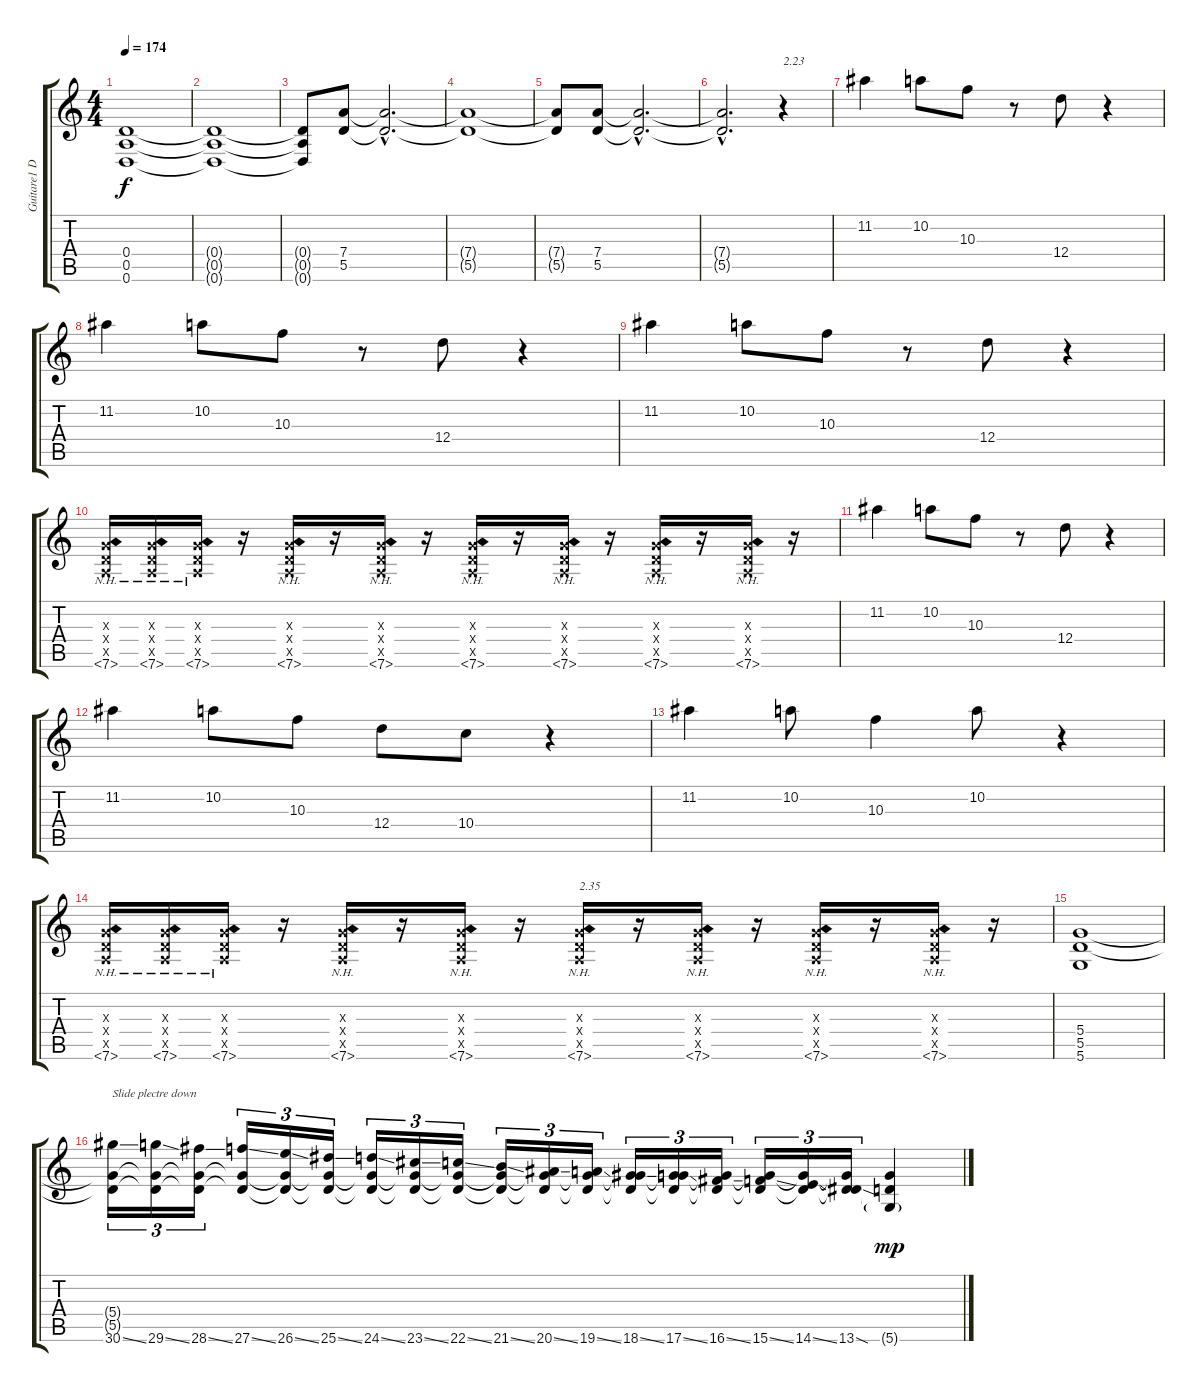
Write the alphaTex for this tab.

\track ("Guitare1 Dr-D " "Guitare1 D") {instrument distortionguitar}
\staff {score tabs}
\tuning (E4 B3 G3 D3 A2 D2) {hide}
\ts (4 4)
\tempo 174
\clef g2
\ks c
(0.4{t} 0.5{t} 0.6{t}).1{dy f} |
(0.4{t} 0.5{t} 0.6{t}).1 |
(0.4{t} 0.5{t} 0.6{t}).8 (7.4 5.5).8 (7.4{hac t} 5.5{hac t}).2{d} |
(7.4{t} 5.5{t}).1 |
(7.4{t} 5.5{t}).8 (7.4 5.5).8 (7.4{hac t} 5.5{hac t}).2{d} |
(7.4{hac t} 5.5{hac t}).2{d} r.4{txt "2.23"} |
11.2.4 10.2.8 10.3.8 r.8 12.4.8 r.4 |
11.2.4 10.2.8 10.3.8 r.8 12.4.8 r.4 |
11.2.4 10.2.8 10.3.8 r.8 12.4.8 r.4 |
(0.3{x} 0.4{x} 0.5{x} 7.6{nh}).16 (0.3{x} 0.4{x} 0.5{x} 7.6{nh}).16 (0.3{x} 0.4{x} 0.5{x} 7.6{nh}).16 r.16 (0.3{x} 0.4{x} 0.5{x} 7.6{nh}).16 r.16 (0.3{x} 0.4{x} 0.5{x} 7.6{nh}).16 r.16 (0.3{x} 0.4{x} 0.5{x} 7.6{nh}).16 r.16 (0.3{x} 0.4{x} 0.5{x} 7.6{nh}).16 r.16 (0.3{x} 0.4{x} 0.5{x} 7.6{nh}).16 r.16 (0.3{x} 0.4{x} 0.5{x} 7.6{nh}).16 r.16 |
11.2.4 10.2.8 10.3.8 r.8 12.4.8 r.4 |
11.2.4 10.2.8 10.3.8 12.4.8 10.4.8 r.4 |
11.2.4 10.2.8 10.3.4 10.2.8 r.4 |
(0.3{x} 0.4{x} 0.5{x} 7.6{nh}).16 (0.3{x} 0.4{x} 0.5{x} 7.6{nh}).16 (0.3{x} 0.4{x} 0.5{x} 7.6{nh}).16 r.16 (0.3{x} 0.4{x} 0.5{x} 7.6{nh}).16 r.16 (0.3{x} 0.4{x} 0.5{x} 7.6{nh}).16 r.16 (0.3{x} 0.4{x} 0.5{x} 7.6{nh}).16{txt "2.35"} r.16 (0.3{x} 0.4{x} 0.5{x} 7.6{nh}).16 r.16 (0.3{x} 0.4{x} 0.5{x} 7.6{nh}).16 r.16 (0.3{x} 0.4{x} 0.5{x} 7.6{nh}).16 r.16 |
(5.4 5.5 5.6).1 |
(5.4{t} 5.5{t} 30.6{ss}).16{tu (3 2) txt "Slide plectre down" instrument guitarfretnoise} (5.4{t} 5.5{t} 29.6{ss}).16{tu (3 2)} (5.4{t} 5.5{t} 28.6{ss}).16{tu (3 2)} (5.4{t} 5.5{t} 27.6{ss}).16{tu (3 2)} (5.4{t} 5.5{t} 26.6{ss}).16{tu (3 2)} (5.4{t} 5.5{t} 25.6{ss}).16{tu (3 2)} (5.4{t} 5.5{t} 24.6{ss}).16{tu (3 2)} (5.4{t} 5.5{t} 23.6{ss}).16{tu (3 2)} (5.4{t} 5.5{t} 22.6{ss}).16{tu (3 2)} (5.4{t} 5.5{t} 21.6{ss}).16{tu (3 2)} (5.4{t} 5.5{t} 20.6{ss}).16{tu (3 2)} (5.4{t} 5.5{t} 19.6{ss}).16{tu (3 2)} (5.4{t} 5.5{t} 18.6{ss}).16{tu (3 2)} (5.4{t} 5.5{t} 17.6{ss}).16{tu (3 2)} (5.4{t} 5.5{t} 16.6{ss}).16{tu (3 2)} (5.4{t} 5.5{t} 15.6{ss}).16{tu (3 2)} (5.4{t} 5.5{t} 14.6{ss}).16{tu (3 2)} (5.4{t} 5.5{t} 13.6{sod}).16{tu (3 2)} (5.4{t} 5.5{t} 5.6{g}).4{dy mp instrument distortionguitar}
